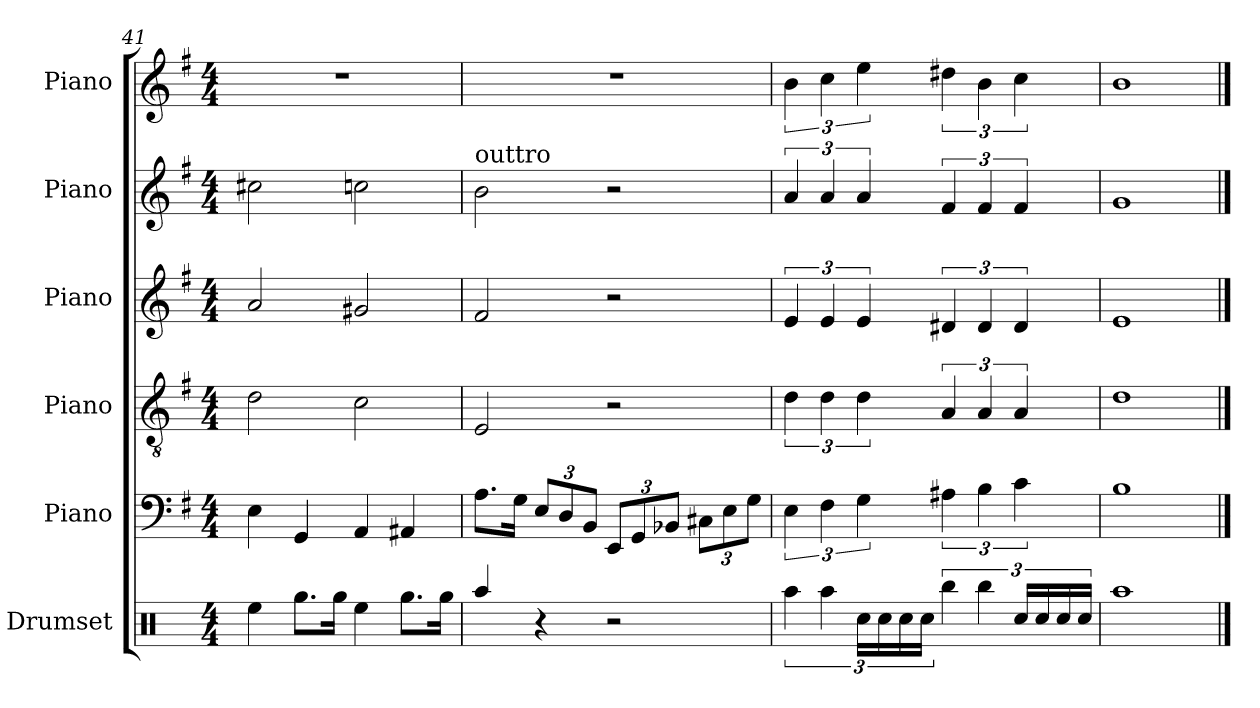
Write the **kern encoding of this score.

**kern	**kern	**kern	**kern	**kern	**kern
*part6	*part5	*part4	*part3	*part2	*part1
*staff6	*staff5	*staff4	*staff3	*staff2	*staff1
*I"Drumset	*I"Piano	*I"Piano	*I"Piano	*I"Piano	*I"Piano
*I'D. Set	*I'Pno.	*I'Pno.	*I'Pno.	*I'Pno.	*I'Pno.
*clefX	*clefF4	*clefGv2	*clefG2	*clefG2	*clefG2
*k[]	*k[f#]	*k[f#]	*k[f#]	*k[f#]	*k[f#]
*M4/4	*M4/4	*M4/4	*M4/4	*M4/4	*M4/4
=41	=41	=41	=41	=41	=41
*^	*	*	*	*	*
4ryy	4Ree\	4E\	2d\	2a/	2cc#X\	1r
4ryy	8.Rgg\L	4GG/	.	.	.	.
.	16Rgg\Jk	.	.	.	.	.
4ryy	4Ree\	4AA/	2c\	2g#X/	2ccn\	.
4ryy	8.Rgg\L	4AA#X/	.	.	.	.
.	16Rgg\Jk	.	.	.	.	.
=42	=42	=42	=42	=42	=42	=42
!	!	!	!	!	!LO:TX:a:t=outtro	!
*v	*v	*	*	*	*	*
4Raa/	8.A\L	2E/	2f#/	2b\	1r
.	16G\Jk	.	.	.	.
*	*Xbrackettup	*	*	*	*
4r	12E/L	.	.	.	.
.	12D/	.	.	.	.
.	12BB/J	.	.	.	.
2r	12EE/L	2r	2r	2r	.
.	12GG/	.	.	.	.
.	12BB-X/J	.	.	.	.
.	12C#X\L	.	.	.	.
.	12E\	.	.	.	.
.	12G\J	.	.	.	.
=43	=43	=43	=43	=43	=43
*	*brackettup	*	*	*	*
6Raa\	6E\	6d\	6e/	6a/	6b\
6Raa\	6F#\	6d\	6e/	6a/	6cc\
24Rcc\LL	6G\	6d\	6e/	6a/	6ee\
24Rcc\	.	.	.	.	.
24Rcc\	.	.	.	.	.
24Rcc\JJ	.	.	.	.	.
6Rbb\	6A#X\	6A/	6d#X/	6f#/	6dd#X\
6Rbb\	6B\	6A/	6d#/	6f#/	6b\
24Rcc/LL	6c\	6A/	6d#/	6f#/	6cc\
24Rcc/	.	.	.	.	.
24Rcc/	.	.	.	.	.
24Rcc/JJ	.	.	.	.	.
!!LO:LB:g=z
=44	=44	=44	=44	=44	=44
1Raa	1B	1d	1e	1g	1b
==	==	==	==	==	==
*-	*-	*-	*-	*-	*-
